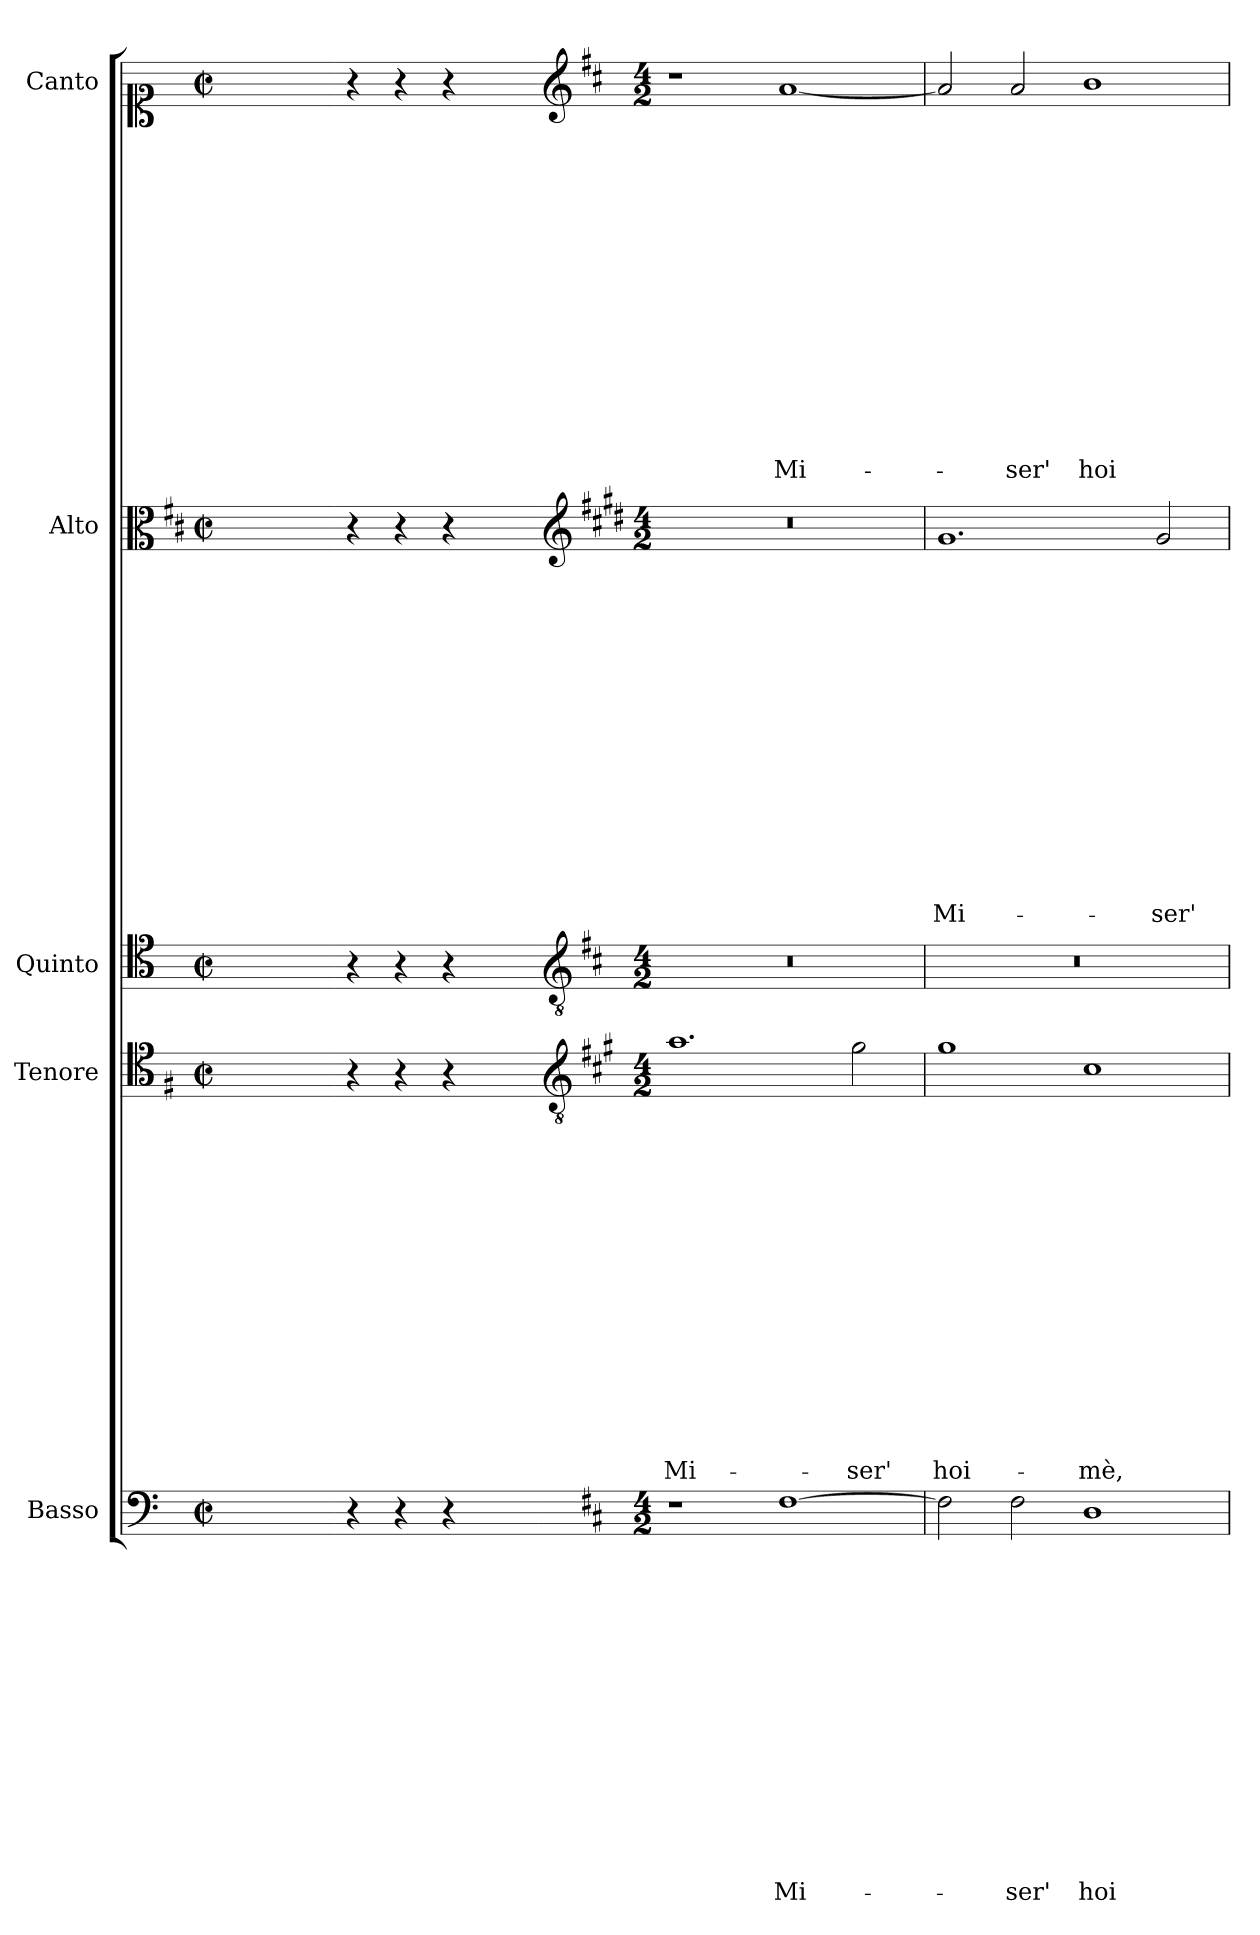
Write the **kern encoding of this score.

**kern	**text	**text	**text	**text	**text	**text	**text	**text	**text	**text	**text	**text	**text	**text	**text	**kern	**text	**text	**text	**text	**text	**text	**text	**text	**text	**text	**text	**text	**text	**text	**text	**kern	**kern	**text	**text	**text	**text	**text	**text	**text	**text	**text	**text	**text	**text	**text	**text	**text	**kern	**text	**text	**text	**text	**text	**text	**text	**text	**text	**text	**text	**text	**text	**text	**text
*part5	*part5	*part5	*part5	*part5	*part5	*part5	*part5	*part5	*part5	*part5	*part5	*part5	*part5	*part5	*part5	*part4	*part4	*part4	*part4	*part4	*part4	*part4	*part4	*part4	*part4	*part4	*part4	*part4	*part4	*part4	*part4	*part3	*part2	*part2	*part2	*part2	*part2	*part2	*part2	*part2	*part2	*part2	*part2	*part2	*part2	*part2	*part2	*part2	*part1	*part1	*part1	*part1	*part1	*part1	*part1	*part1	*part1	*part1	*part1	*part1	*part1	*part1	*part1	*part1
*staff5	*staff5	*staff5	*staff5	*staff5	*staff5	*staff5	*staff5	*staff5	*staff5	*staff5	*staff5	*staff5	*staff5	*staff5	*staff5	*staff4	*staff4	*staff4	*staff4	*staff4	*staff4	*staff4	*staff4	*staff4	*staff4	*staff4	*staff4	*staff4	*staff4	*staff4	*staff4	*staff3	*staff2	*staff2	*staff2	*staff2	*staff2	*staff2	*staff2	*staff2	*staff2	*staff2	*staff2	*staff2	*staff2	*staff2	*staff2	*staff2	*staff1	*staff1	*staff1	*staff1	*staff1	*staff1	*staff1	*staff1	*staff1	*staff1	*staff1	*staff1	*staff1	*staff1	*staff1	*staff1
*I"Basso	*	*	*	*	*	*	*	*	*	*	*	*	*	*	*	*I"Tenore	*	*	*	*	*	*	*	*	*	*	*	*	*	*	*	*I"Quinto	*I"Alto	*	*	*	*	*	*	*	*	*	*	*	*	*	*	*	*I"Canto	*	*	*	*	*	*	*	*	*	*	*	*	*	*	*
*I'B	*	*	*	*	*	*	*	*	*	*	*	*	*	*	*	*I'T	*	*	*	*	*	*	*	*	*	*	*	*	*	*	*	*	*I'A	*	*	*	*	*	*	*	*	*	*	*	*	*	*	*	*I'C	*	*	*	*	*	*	*	*	*	*	*	*	*	*	*
*clefF4	*	*	*	*	*	*	*	*	*	*	*	*	*	*	*	*clefC4	*	*	*	*	*	*	*	*	*	*	*	*	*	*	*	*clefC4	*clefC3	*	*	*	*	*	*	*	*	*	*	*	*	*	*	*	*clefC1	*	*	*	*	*	*	*	*	*	*	*	*	*	*	*
*	*	*	*	*	*	*	*	*	*	*	*	*	*	*	*	*ITrd4c7	*	*	*	*	*	*	*	*	*	*	*	*	*	*	*	*	*ITrd1c2	*	*	*	*	*	*	*	*	*	*	*	*	*	*	*	*	*	*	*	*	*	*	*	*	*	*	*	*	*	*	*
*k[]	*	*	*	*	*	*	*	*	*	*	*	*	*	*	*	*k[]	*	*	*	*	*	*	*	*	*	*	*	*	*	*	*	*k[]	*k[]	*	*	*	*	*	*	*	*	*	*	*	*	*	*	*	*k[]	*	*	*	*	*	*	*	*	*	*	*	*	*	*	*
*C:	*	*	*	*	*	*	*	*	*	*	*	*	*	*	*	*C:	*	*	*	*	*	*	*	*	*	*	*	*	*	*	*	*C:	*C:	*	*	*	*	*	*	*	*	*	*	*	*	*	*	*	*C:	*	*	*	*	*	*	*	*	*	*	*	*	*	*	*
*M2/2	*	*	*	*	*	*	*	*	*	*	*	*	*	*	*	*M2/2	*	*	*	*	*	*	*	*	*	*	*	*	*	*	*	*M2/2	*M2/2	*	*	*	*	*	*	*	*	*	*	*	*	*	*	*	*M2/2	*	*	*	*	*	*	*	*	*	*	*	*	*	*	*
*met(c|)	*	*	*	*	*	*	*	*	*	*	*	*	*	*	*	*met(c|)	*	*	*	*	*	*	*	*	*	*	*	*	*	*	*	*met(c|)	*met(c|)	*	*	*	*	*	*	*	*	*	*	*	*	*	*	*	*met(c|)	*	*	*	*	*	*	*	*	*	*	*	*	*	*	*
=	=	=	=	=	=	=	=	=	=	=	=	=	=	=	=	=	=	=	=	=	=	=	=	=	=	=	=	=	=	=	=	=	=	=	=	=	=	=	=	=	=	=	=	=	=	=	=	=	=	=	=	=	=	=	=	=	=	=	=	=	=	=	=	=
1ryy	.	.	.	.	.	.	.	.	.	.	.	.	.	.	.	1ryy	.	.	.	.	.	.	.	.	.	.	.	.	.	.	.	1ryy	1ryy	.	.	.	.	.	.	.	.	.	.	.	.	.	.	.	1ryy	.	.	.	.	.	.	.	.	.	.	.	.	.	.	.
=1X-	=1X-	=1X-	=1X-	=1X-	=1X-	=1X-	=1X-	=1X-	=1X-	=1X-	=1X-	=1X-	=1X-	=1X-	=1X-	=1X-	=1X-	=1X-	=1X-	=1X-	=1X-	=1X-	=1X-	=1X-	=1X-	=1X-	=1X-	=1X-	=1X-	=1X-	=1X-	=1X-	=1X-	=1X-	=1X-	=1X-	=1X-	=1X-	=1X-	=1X-	=1X-	=1X-	=1X-	=1X-	=1X-	=1X-	=1X-	=1X-	=1X-	=1X-	=1X-	=1X-	=1X-	=1X-	=1X-	=1X-	=1X-	=1X-	=1X-	=1X-	=1X-	=1X-	=1X-	=1X-
4r	.	.	.	.	.	.	.	.	.	.	.	.	.	.	.	4r	.	.	.	.	.	.	.	.	.	.	.	.	.	.	.	4r	4r	.	.	.	.	.	.	.	.	.	.	.	.	.	.	.	4r	.	.	.	.	.	.	.	.	.	.	.	.	.	.	.
4r	.	.	.	.	.	.	.	.	.	.	.	.	.	.	.	4r	.	.	.	.	.	.	.	.	.	.	.	.	.	.	.	4r	4r	.	.	.	.	.	.	.	.	.	.	.	.	.	.	.	4r	.	.	.	.	.	.	.	.	.	.	.	.	.	.	.
4r	.	.	.	.	.	.	.	.	.	.	.	.	.	.	.	4r	.	.	.	.	.	.	.	.	.	.	.	.	.	.	.	4r	4r	.	.	.	.	.	.	.	.	.	.	.	.	.	.	.	4r	.	.	.	.	.	.	.	.	.	.	.	.	.	.	.
4ryy	.	.	.	.	.	.	.	.	.	.	.	.	.	.	.	4ryy	.	.	.	.	.	.	.	.	.	.	.	.	.	.	.	4ryy	4ryy	.	.	.	.	.	.	.	.	.	.	.	.	.	.	.	4ryy	.	.	.	.	.	.	.	.	.	.	.	.	.	.	.
=1-	=1-	=1-	=1-	=1-	=1-	=1-	=1-	=1-	=1-	=1-	=1-	=1-	=1-	=1-	=1-	=1-	=1-	=1-	=1-	=1-	=1-	=1-	=1-	=1-	=1-	=1-	=1-	=1-	=1-	=1-	=1-	=1-	=1-	=1-	=1-	=1-	=1-	=1-	=1-	=1-	=1-	=1-	=1-	=1-	=1-	=1-	=1-	=1-	=1-	=1-	=1-	=1-	=1-	=1-	=1-	=1-	=1-	=1-	=1-	=1-	=1-	=1-	=1-	=1-
*	*	*	*	*	*	*	*	*	*	*	*	*	*	*	*	*clefGv2	*	*	*	*	*	*	*	*	*	*	*	*	*	*	*	*clefGv2	*clefG2	*	*	*	*	*	*	*	*	*	*	*	*	*	*	*	*clefG2	*	*	*	*	*	*	*	*	*	*	*	*	*	*	*
*k[f#c#]	*	*	*	*	*	*	*	*	*	*	*	*	*	*	*	*k[f#c#]	*	*	*	*	*	*	*	*	*	*	*	*	*	*	*	*k[f#c#]	*k[f#c#]	*	*	*	*	*	*	*	*	*	*	*	*	*	*	*	*k[f#c#]	*	*	*	*	*	*	*	*	*	*	*	*	*	*	*
*D:	*	*	*	*	*	*	*	*	*	*	*	*	*	*	*	*D:	*	*	*	*	*	*	*	*	*	*	*	*	*	*	*	*D:	*D:	*	*	*	*	*	*	*	*	*	*	*	*	*	*	*	*D:	*	*	*	*	*	*	*	*	*	*	*	*	*	*	*
*M4/2	*	*	*	*	*	*	*	*	*	*	*	*	*	*	*	*M4/2	*	*	*	*	*	*	*	*	*	*	*	*	*	*	*	*M4/2	*M4/2	*	*	*	*	*	*	*	*	*	*	*	*	*	*	*	*M4/2	*	*	*	*	*	*	*	*	*	*	*	*	*	*	*
!	!	!	!	!	!	!	!	!	!	!	!	!	!	!	!	!	!	!	!	!	!	!	!	!	!	!	!	!	!	!	!LO:LY:b	!	!	!	!	!	!	!	!	!	!	!	!	!	!	!	!	!	!	!	!	!	!	!	!	!	!	!	!	!	!	!	!	!
1r	.	.	.	.	.	.	.	.	.	.	.	.	.	.	.	1.d	.	.	.	.	.	.	.	.	.	.	.	.	.	.	Mi-	0r	0r	.	.	.	.	.	.	.	.	.	.	.	.	.	.	.	1r	.	.	.	.	.	.	.	.	.	.	.	.	.	.	.
!	!	!	!	!	!	!	!	!	!	!	!	!	!	!	!LO:LY:b	!	!	!	!	!	!	!	!	!	!	!	!	!	!	!	!	!	!	!	!	!	!	!	!	!	!	!	!	!	!	!	!	!	!	!	!	!	!	!	!	!	!	!	!	!	!	!	!	!LO:LY:b
[1F#	.	.	.	.	.	.	.	.	.	.	.	.	.	.	Mi-	.	.	.	.	.	.	.	.	.	.	.	.	.	.	.	.	.	.	.	.	.	.	.	.	.	.	.	.	.	.	.	.	.	[1a	.	.	.	.	.	.	.	.	.	.	.	.	.	.	Mi-
!	!	!	!	!	!	!	!	!	!	!	!	!	!	!	!	!	!	!	!	!	!	!	!	!	!	!	!	!	!	!	!LO:LY:b	!	!	!	!	!	!	!	!	!	!	!	!	!	!	!	!	!	!	!	!	!	!	!	!	!	!	!	!	!	!	!	!	!
.	.	.	.	.	.	.	.	.	.	.	.	.	.	.	.	2c#\	.	.	.	.	.	.	.	.	.	.	.	.	.	.	-ser'	.	.	.	.	.	.	.	.	.	.	.	.	.	.	.	.	.	.	.	.	.	.	.	.	.	.	.	.	.	.	.	.	.
=2	=2	=2	=2	=2	=2	=2	=2	=2	=2	=2	=2	=2	=2	=2	=2	=2	=2	=2	=2	=2	=2	=2	=2	=2	=2	=2	=2	=2	=2	=2	=2	=2	=2	=2	=2	=2	=2	=2	=2	=2	=2	=2	=2	=2	=2	=2	=2	=2	=2	=2	=2	=2	=2	=2	=2	=2	=2	=2	=2	=2	=2	=2	=2	=2
!	!	!	!	!	!	!	!	!	!	!	!	!	!	!	!	!	!	!	!	!	!	!	!	!	!	!	!	!	!	!	!LO:LY:b	!	!	!	!	!	!	!	!	!	!	!	!	!	!	!	!	!LO:LY:b	!	!	!	!	!	!	!	!	!	!	!	!	!	!	!	!
2F#\]	.	.	.	.	.	.	.	.	.	.	.	.	.	.	.	1c#	.	.	.	.	.	.	.	.	.	.	.	.	.	.	hoi-	0r	1.f#	.	.	.	.	.	.	.	.	.	.	.	.	.	.	Mi-	2a/]	.	.	.	.	.	.	.	.	.	.	.	.	.	.	.
!	!	!	!	!	!	!	!	!	!	!	!	!	!	!	!LO:LY:b	!	!	!	!	!	!	!	!	!	!	!	!	!	!	!	!	!	!	!	!	!	!	!	!	!	!	!	!	!	!	!	!	!	!	!	!	!	!	!	!	!	!	!	!	!	!	!	!	!LO:LY:b
2F#\	.	.	.	.	.	.	.	.	.	.	.	.	.	.	-ser'	.	.	.	.	.	.	.	.	.	.	.	.	.	.	.	.	.	.	.	.	.	.	.	.	.	.	.	.	.	.	.	.	.	2a/	.	.	.	.	.	.	.	.	.	.	.	.	.	.	-ser'
!	!	!	!	!	!	!	!	!	!	!	!	!	!	!	!LO:LY:b	!	!	!	!	!	!	!	!	!	!	!	!	!	!	!	!LO:LY:b	!	!	!	!	!	!	!	!	!	!	!	!	!	!	!	!	!	!	!	!	!	!	!	!	!	!	!	!	!	!	!	!	!LO:LY:b
1D	.	.	.	.	.	.	.	.	.	.	.	.	.	.	hoi-	1F#	.	.	.	.	.	.	.	.	.	.	.	.	.	.	-mè,	.	.	.	.	.	.	.	.	.	.	.	.	.	.	.	.	.	1b	.	.	.	.	.	.	.	.	.	.	.	.	.	.	hoi-
!	!	!	!	!	!	!	!	!	!	!	!	!	!	!	!	!	!	!	!	!	!	!	!	!	!	!	!	!	!	!	!	!	!	!	!	!	!	!	!	!	!	!	!	!	!	!	!	!LO:LY:b	!	!	!	!	!	!	!	!	!	!	!	!	!	!	!	!
.	.	.	.	.	.	.	.	.	.	.	.	.	.	.	.	.	.	.	.	.	.	.	.	.	.	.	.	.	.	.	.	.	2f#/	.	.	.	.	.	.	.	.	.	.	.	.	.	.	-ser'	.	.	.	.	.	.	.	.	.	.	.	.	.	.	.	.
=	=	=	=	=	=	=	=	=	=	=	=	=	=	=	=	=	=	=	=	=	=	=	=	=	=	=	=	=	=	=	=	=	=	=	=	=	=	=	=	=	=	=	=	=	=	=	=	=	=	=	=	=	=	=	=	=	=	=	=	=	=	=	=	=
*-	*-	*-	*-	*-	*-	*-	*-	*-	*-	*-	*-	*-	*-	*-	*-	*-	*-	*-	*-	*-	*-	*-	*-	*-	*-	*-	*-	*-	*-	*-	*-	*-	*-	*-	*-	*-	*-	*-	*-	*-	*-	*-	*-	*-	*-	*-	*-	*-	*-	*-	*-	*-	*-	*-	*-	*-	*-	*-	*-	*-	*-	*-	*-	*-
